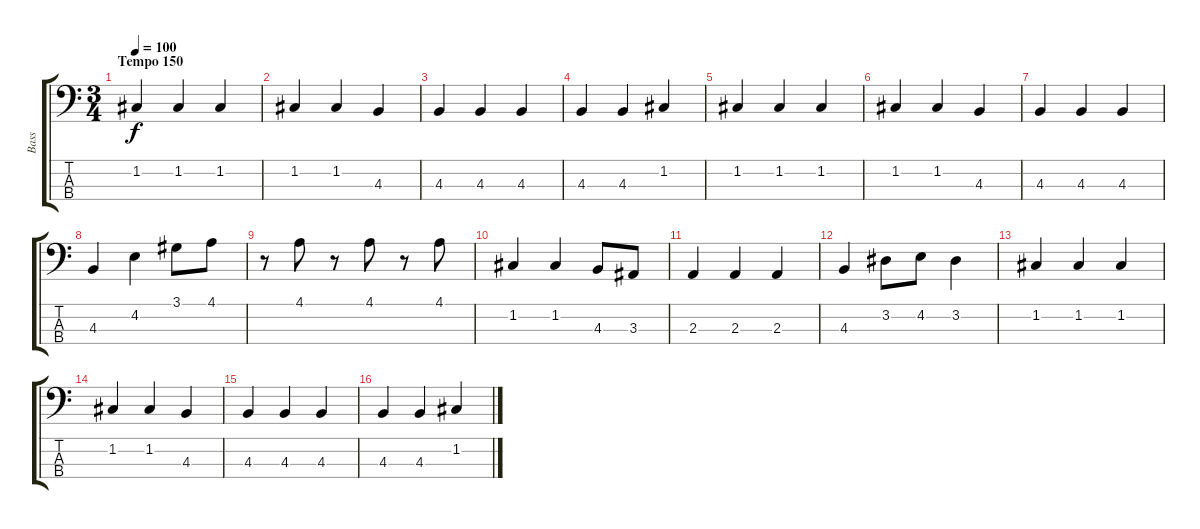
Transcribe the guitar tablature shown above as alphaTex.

\track ("Bass" "Bass") {instrument slapbass2}
\staff {score tabs}
\tuning (F2 C2 G1 D1) {hide}
\ts (3 4)
\section ("" "Tempo 150")
\tempo 100
\tempo 150
\tempo 100
\clef f4
\ks c
1.2.4{dy f instrument electricbassfinger} 1.2.4 1.2.4 |
1.2.4 1.2.4 4.3.4 |
4.3.4 4.3.4 4.3.4 |
4.3.4 4.3.4 1.2.4 |
1.2.4 1.2.4 1.2.4 |
1.2.4 1.2.4 4.3.4 |
4.3.4 4.3.4 4.3.4 |
4.3.4 4.2.4 3.1.8 4.1.8 |
r.8 4.1.8 r.8 4.1.8 r.8 4.1.8 |
1.2.4 1.2.4 4.3.8 3.3.8 |
2.3.4 2.3.4 2.3.4 |
4.3.4 3.2.8 4.2.8 3.2.4 |
1.2.4 1.2.4 1.2.4 |
1.2.4 1.2.4 4.3.4 |
4.3.4 4.3.4 4.3.4 |
4.3.4 4.3.4 1.2.4
